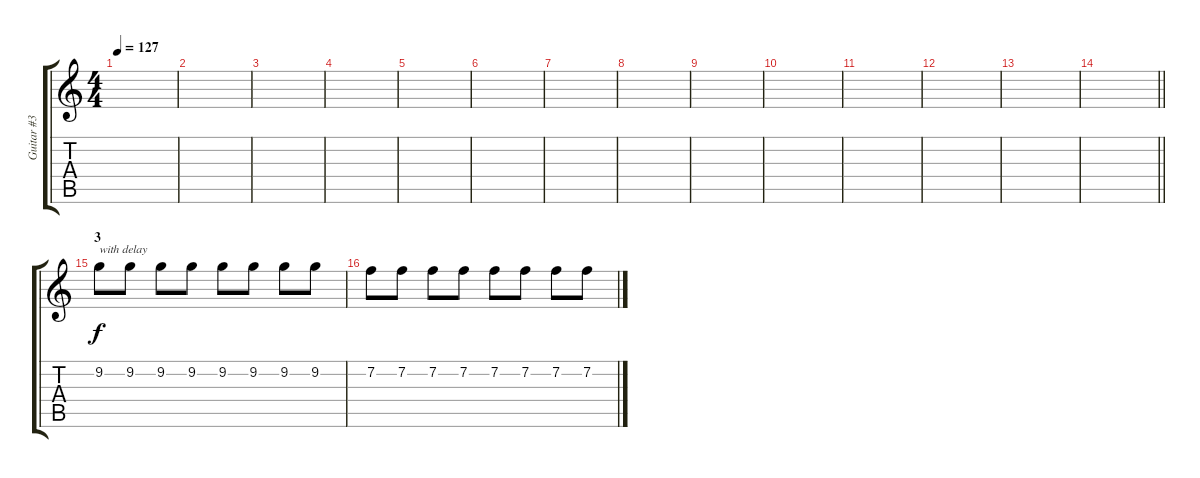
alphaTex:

\track ("Guitar #3" "Guitar #3") {instrument electricguitarclean}
\staff {score tabs}
\tuning (Eb4 Bb3 Gb3 Db3 Ab2 Db2) {hide}
\ts (4 4)
\tempo 127
\clef g2
\ks c
|
|
|
|
|
|
|
|
|
|
|
|
|
\barLineRight lightlight
|
\section ("" "3")
9.2.8{txt "with delay"} 9.2.8 9.2.8 9.2.8 9.2.8 9.2.8 9.2.8 9.2.8 |
7.2.8 7.2.8 7.2.8 7.2.8 7.2.8 7.2.8 7.2.8 7.2.8
